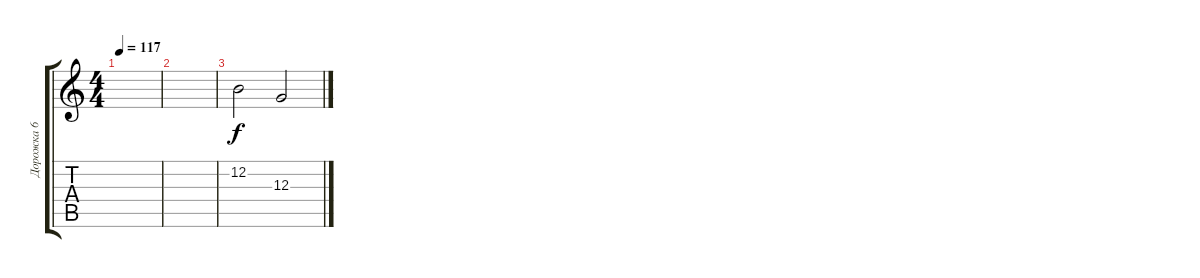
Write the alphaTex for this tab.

\track ("Дорожка 6" "Дорожка 6") {instrument stringensemble1}
\staff {score tabs}
\tuning (E4 B3 G3 D3 A2 E2) {hide}
\ts (4 4)
\tempo 117
\clef g2
\ks c
|
|
12.2.2 12.3.2
